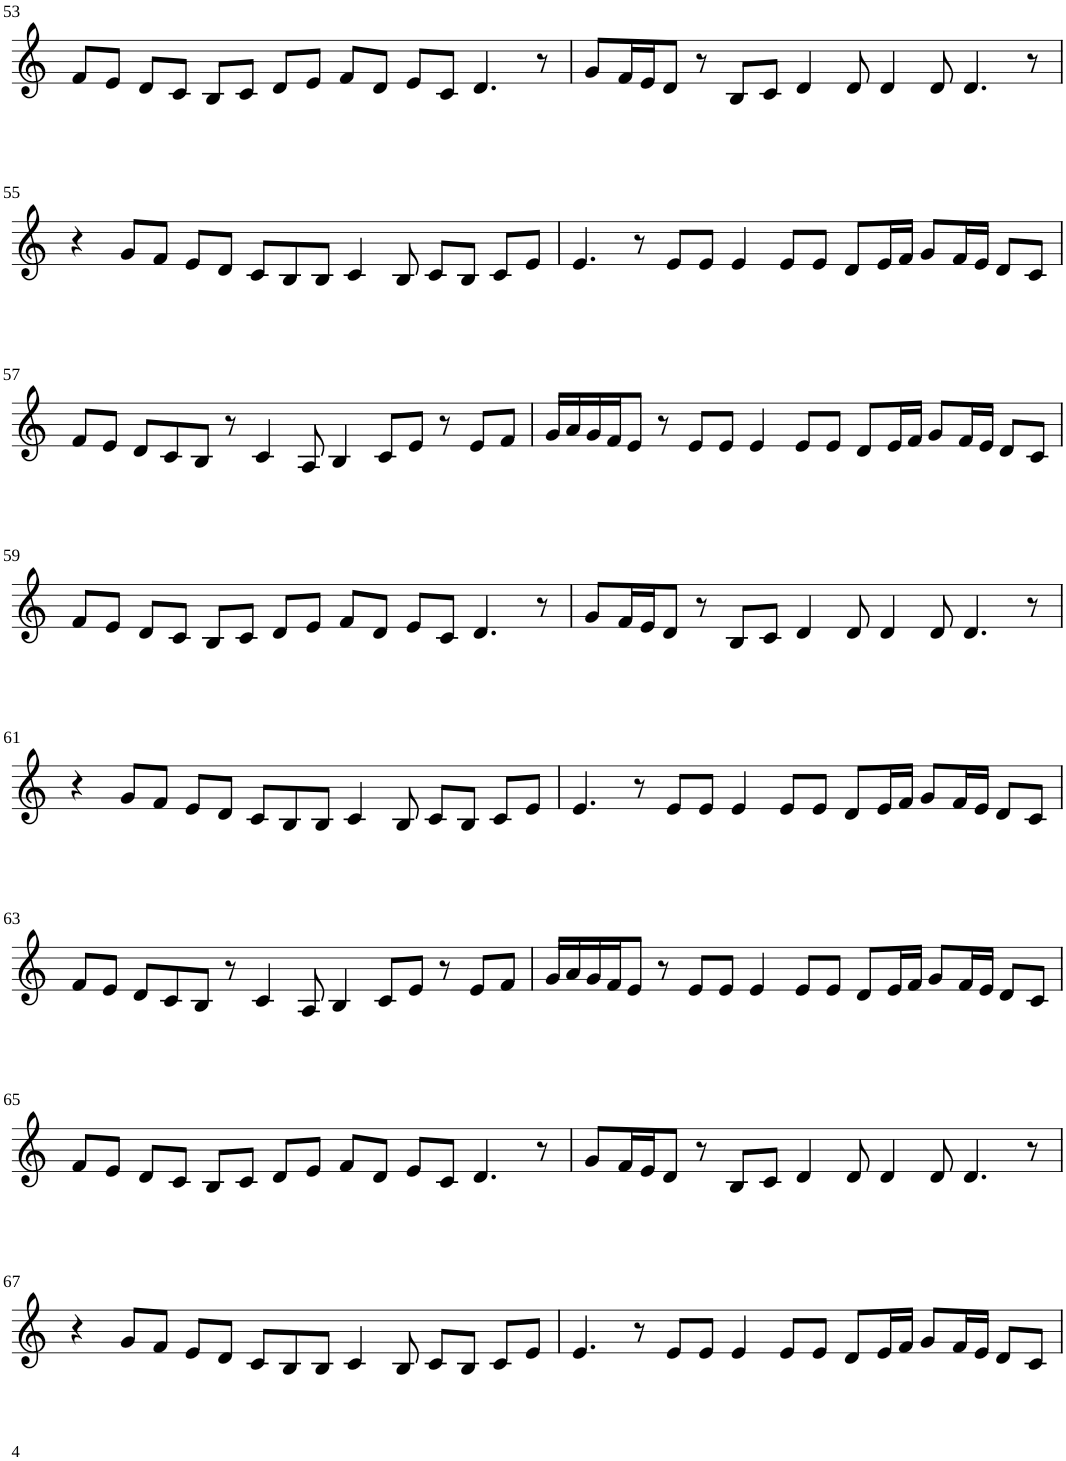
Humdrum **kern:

**kern
*part1
*staff1
*I"Violin
!!LO:PB:g=z
*clefG2
*k[]
*M8/4
=53
8f/L
8e/J
8d/L
8c/J
8B/L
8c/J
8d/L
8e/J
8f/L
8d/J
8e/L
8c/J
4.d/
8r
=54
8g/L
16f/L
16e/J
8d/J
8r
8B/L
8c/J
4d/
8d/
4d/
8d/
4.d/
8r
!!LO:LB:g=z
=55
4r
8g/L
8f/J
8e/L
8d/J
8c/L
8B/
8B/J
4c/
8B/
8c/L
8B/J
8c/L
8e/J
=56
4.e/
8r
8e/L
8e/J
4e/
8e/L
8e/J
8d/L
16e/L
16f/JJ
8g/L
16f/L
16e/JJ
8d/L
8c/J
!!LO:LB:g=z
=57
8f/L
8e/J
8d/L
8c/
8B/J
8r
4c/
8A/
4B/
8c/L
8e/J
8r
8e/L
8f/J
=58
16g/LL
16a/
16g/
16f/J
8e/J
8r
8e/L
8e/J
4e/
8e/L
8e/J
8d/L
16e/L
16f/JJ
8g/L
16f/L
16e/JJ
8d/L
8c/J
!!LO:LB:g=z
=59
8f/L
8e/J
8d/L
8c/J
8B/L
8c/J
8d/L
8e/J
8f/L
8d/J
8e/L
8c/J
4.d/
8r
=60
8g/L
16f/L
16e/J
8d/J
8r
8B/L
8c/J
4d/
8d/
4d/
8d/
4.d/
8r
!!LO:LB:g=z
=61
4r
8g/L
8f/J
8e/L
8d/J
8c/L
8B/
8B/J
4c/
8B/
8c/L
8B/J
8c/L
8e/J
=62
4.e/
8r
8e/L
8e/J
4e/
8e/L
8e/J
8d/L
16e/L
16f/JJ
8g/L
16f/L
16e/JJ
8d/L
8c/J
!!LO:LB:g=z
=63
8f/L
8e/J
8d/L
8c/
8B/J
8r
4c/
8A/
4B/
8c/L
8e/J
8r
8e/L
8f/J
=64
16g/LL
16a/
16g/
16f/J
8e/J
8r
8e/L
8e/J
4e/
8e/L
8e/J
8d/L
16e/L
16f/JJ
8g/L
16f/L
16e/JJ
8d/L
8c/J
!!LO:LB:g=z
=65
8f/L
8e/J
8d/L
8c/J
8B/L
8c/J
8d/L
8e/J
8f/L
8d/J
8e/L
8c/J
4.d/
8r
=66
8g/L
16f/L
16e/J
8d/J
8r
8B/L
8c/J
4d/
8d/
4d/
8d/
4.d/
8r
!!LO:LB:g=z
=67
4r
8g/L
8f/J
8e/L
8d/J
8c/L
8B/
8B/J
4c/
8B/
8c/L
8B/J
8c/L
8e/J
=68
4.e/
8r
8e/L
8e/J
4e/
8e/L
8e/J
8d/L
16e/L
16f/JJ
8g/L
16f/L
16e/JJ
8d/L
8c/J
=
*-
